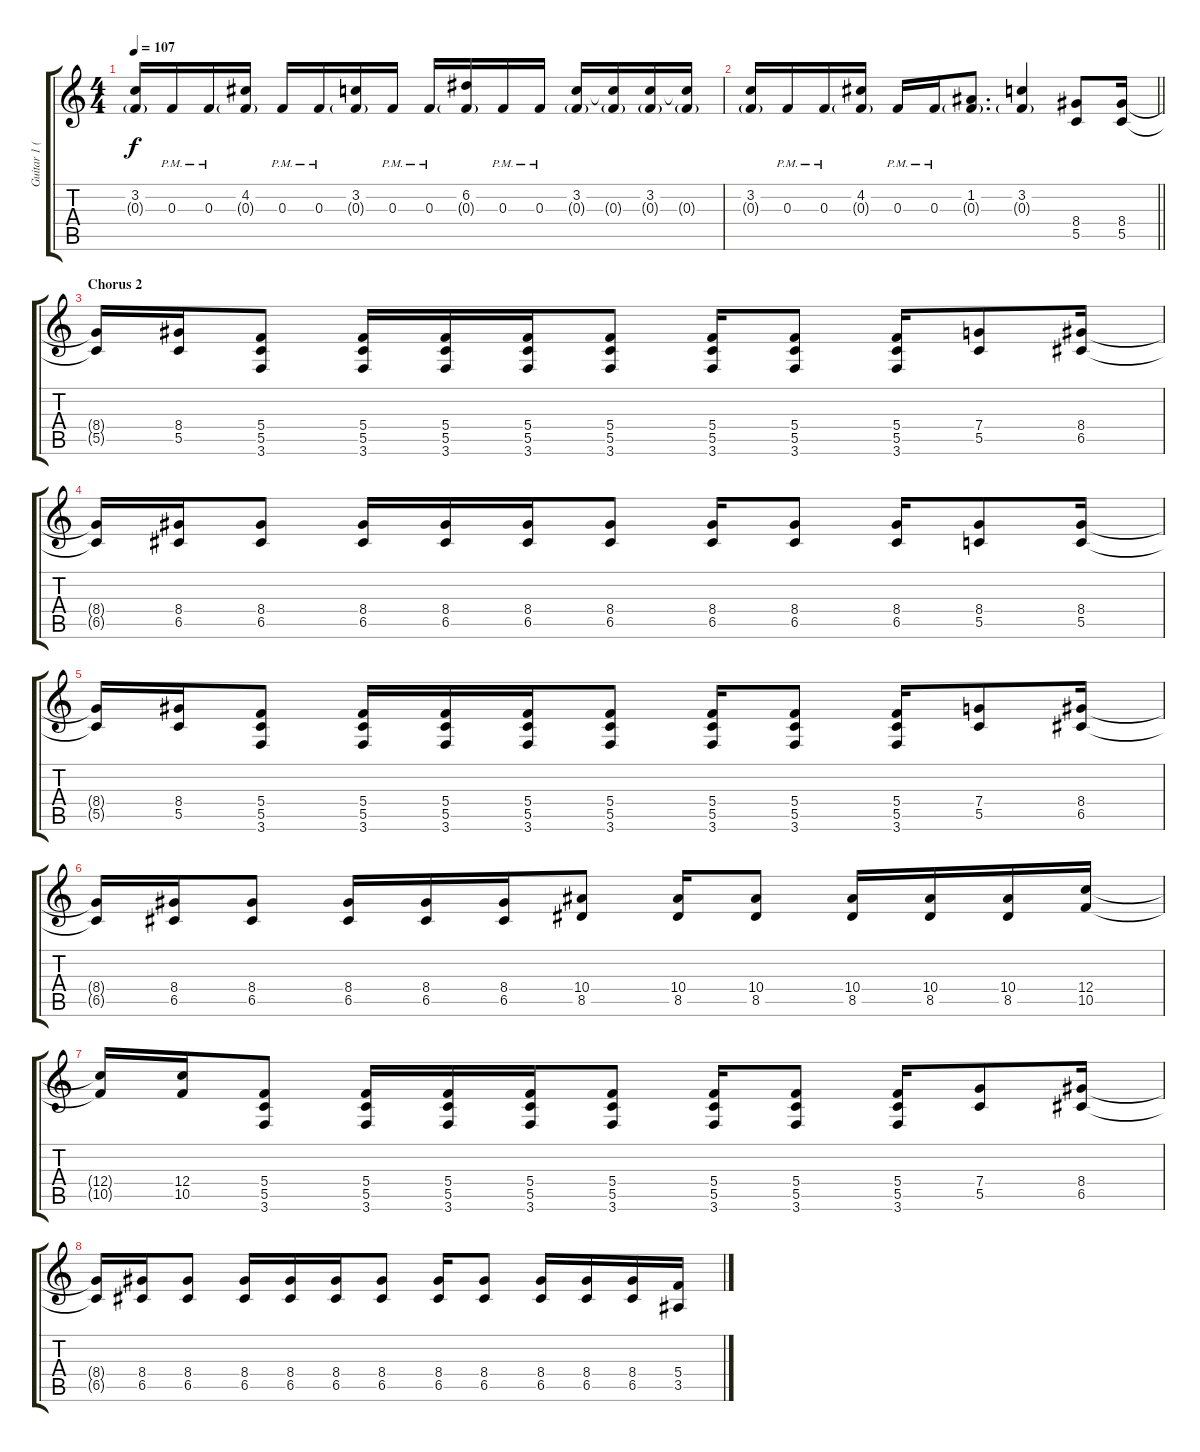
\track ("Guitar 1 (Kiley)" "Guitar 1 (") {instrument distortionguitar}
\staff {score tabs}
\tuning (D4 A3 F3 C3 G2 D2) {hide}
\ts (4 4)
\tempo 107
\clef g2
\ks c
(3.2 0.3{g}).16{dy f} 0.3{pm}.16 0.3{pm}.16 (4.2 0.3{g}).16 0.3{pm}.16 0.3{pm}.16 (3.2 0.3{g}).16 0.3{pm}.16 0.3{pm}.16 (6.2 0.3{g}).16 0.3{pm}.16 0.3{pm}.16 (3.2 0.3{g}).16 (3.2{t} 0.3{g}).16 (3.2 0.3{g}).16 (3.2{t} 0.3{g}).16 |
\barLineRight lightlight
(3.2 0.3{g}).16 0.3{pm}.16 0.3{pm}.16 (4.2 0.3{g}).16 0.3{pm}.16 0.3{pm}.16 (1.2 0.3{g}).8{d} (3.2 0.3{g}).4 (8.4 5.5).8 (8.4 5.5).16 |
\section ("" "Chorus 2")
(8.4{t} 5.5{t}).16 (8.4 5.5).16 (5.4 5.5 3.6).8 (5.4 5.5 3.6).16 (5.4 5.5 3.6).16 (5.4 5.5 3.6).16 (5.4 5.5 3.6).8 (5.4 5.5 3.6).16 (5.4 5.5 3.6).8 (5.4 5.5 3.6).16 (7.4 5.5).8 (8.4 6.5).16 |
(8.4{t} 6.5{t}).16 (8.4 6.5).16 (8.4 6.5).8 (8.4 6.5).16 (8.4 6.5).16 (8.4 6.5).16 (8.4 6.5).8 (8.4 6.5).16 (8.4 6.5).8 (8.4 6.5).16 (8.4 5.5).8 (8.4 5.5).16 |
(8.4{t} 5.5{t}).16 (8.4 5.5).16 (5.4 5.5 3.6).8 (5.4 5.5 3.6).16 (5.4 5.5 3.6).16 (5.4 5.5 3.6).16 (5.4 5.5 3.6).8 (5.4 5.5 3.6).16 (5.4 5.5 3.6).8 (5.4 5.5 3.6).16 (7.4 5.5).8 (8.4 6.5).16 |
(8.4{t} 6.5{t}).16 (8.4 6.5).16 (8.4 6.5).8 (8.4 6.5).16 (8.4 6.5).16 (8.4 6.5).16 (10.4 8.5).8 (10.4 8.5).16 (10.4 8.5).8 (10.4 8.5).16 (10.4 8.5).16 (10.4 8.5).16 (12.4 10.5).16 |
(12.4{t} 10.5{t}).16 (12.4 10.5).16 (5.4 5.5 3.6).8 (5.4 5.5 3.6).16 (5.4 5.5 3.6).16 (5.4 5.5 3.6).16 (5.4 5.5 3.6).8 (5.4 5.5 3.6).16 (5.4 5.5 3.6).8 (5.4 5.5 3.6).16 (7.4 5.5).8 (8.4 6.5).16 |
(8.4{t} 6.5{t}).16 (8.4 6.5).16 (8.4 6.5).8 (8.4 6.5).16 (8.4 6.5).16 (8.4 6.5).16 (8.4 6.5).8 (8.4 6.5).16 (8.4 6.5).8 (8.4 6.5).16 (8.4 6.5).16 (8.4 6.5).16 (5.4 3.5).16
